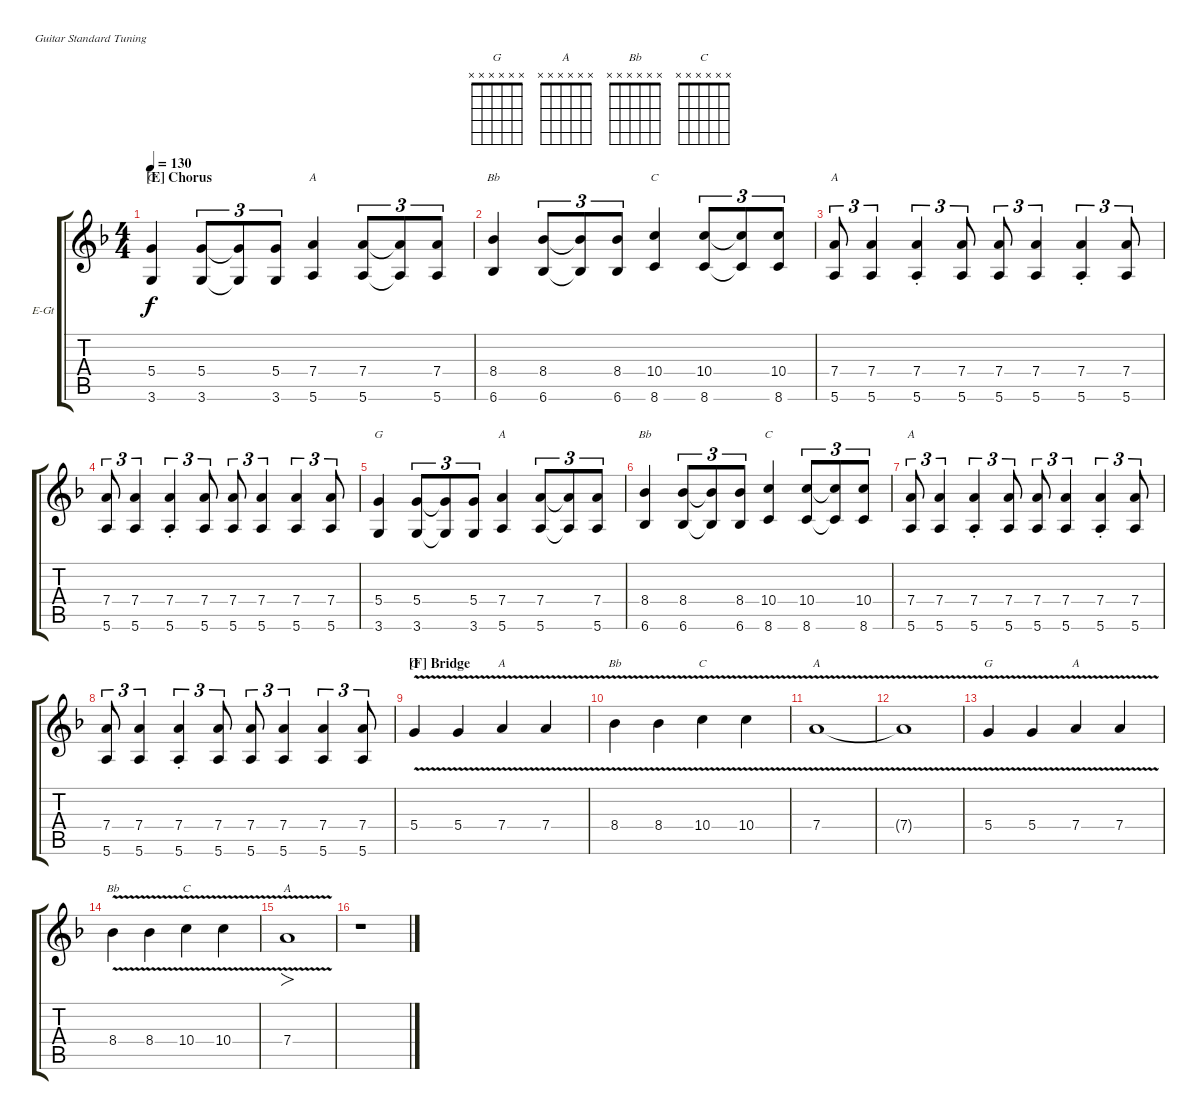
\defaultSystemsLayout 4
\bracketExtendMode groupsimilarinstruments
\firstSystemTrackNameOrientation horizontal
\otherSystemsTrackNameOrientation horizontal
\track ("Alex Turner" "E-Gt") {instrument distortionguitar}
\staff {score tabs}
\tuning (E4 B3 G3 D3 A2 E2)
\chord ("G" x x x x x x)
\chord ("A" x x x x x x)
\chord ("Bb" x x x x x x)
\chord ("C" x x x x x x)
\ts (4 4)
\section ("E" "Chorus")
\tempo 130
\clef g2
\ks f
(3.6 5.4).4{ch "G" dy f} (3.6 5.4).8{tu (3 2)} (3.6{t} 5.4{t}).8{tu (3 2)} (5.4 3.6).8{tu (3 2)} (5.6 7.4).4{ch "A"} (5.6 7.4).8{tu (3 2)} (5.6{t} 7.4{t}).8{tu (3 2)} (7.4 5.6).8{tu (3 2)} |
(6.6 8.4).4{ch "Bb"} (6.6 8.4).8{tu (3 2)} (6.6{t} 8.4{t}).8{tu (3 2)} (8.4 6.6).8{tu (3 2)} (8.6 10.4).4{ch "C"} (8.6 10.4).8{tu (3 2)} (8.6{t} 10.4{t}).8{tu (3 2)} (10.4 8.6).8{tu (3 2)} |
(5.6 7.4).8{tu (3 2) ch "A"} (7.4 5.6).4{tu (3 2)} (5.6{st} 7.4{st}).4{tu (3 2)} (7.4 5.6).8{tu (3 2)} (5.6 7.4).8{tu (3 2)} (7.4 5.6).4{tu (3 2)} (5.6{st} 7.4{st}).4{tu (3 2)} (7.4 5.6).8{tu (3 2)} |
(5.6 7.4).8{tu (3 2)} (7.4 5.6).4{tu (3 2)} (5.6{st} 7.4{st}).4{tu (3 2)} (7.4 5.6).8{tu (3 2)} (5.6 7.4).8{tu (3 2)} (7.4 5.6).4{tu (3 2)} (5.6 7.4).4{tu (3 2)} (7.4 5.6).8{tu (3 2)} |
(3.6 5.4).4{ch "G"} (3.6 5.4).8{tu (3 2)} (3.6{t} 5.4{t}).8{tu (3 2)} (5.4 3.6).8{tu (3 2)} (5.6 7.4).4{ch "A"} (5.6 7.4).8{tu (3 2)} (5.6{t} 7.4{t}).8{tu (3 2)} (7.4 5.6).8{tu (3 2)} |
(6.6 8.4).4{ch "Bb"} (6.6 8.4).8{tu (3 2)} (6.6{t} 8.4{t}).8{tu (3 2)} (8.4 6.6).8{tu (3 2)} (8.6 10.4).4{ch "C"} (8.6 10.4).8{tu (3 2)} (8.6{t} 10.4{t}).8{tu (3 2)} (10.4 8.6).8{tu (3 2)} |
(5.6 7.4).8{tu (3 2) ch "A"} (7.4 5.6).4{tu (3 2)} (5.6{st} 7.4{st}).4{tu (3 2)} (7.4 5.6).8{tu (3 2)} (5.6 7.4).8{tu (3 2)} (7.4 5.6).4{tu (3 2)} (5.6{st} 7.4{st}).4{tu (3 2)} (7.4 5.6).8{tu (3 2)} |
(5.6 7.4).8{tu (3 2)} (7.4 5.6).4{tu (3 2)} (5.6{st} 7.4{st}).4{tu (3 2)} (7.4 5.6).8{tu (3 2)} (5.6 7.4).8{tu (3 2)} (7.4 5.6).4{tu (3 2)} (5.6 7.4).4{tu (3 2)} (7.4 5.6).8{tu (3 2)} |
\section ("F" "Bridge")
5.4{v}.4{ch "G"} 5.4{v}.4 7.4{v}.4{ch "A"} 7.4{v}.4 |
8.4{v}.4{ch "Bb"} 8.4{v}.4 10.4{v}.4{ch "C"} 10.4{v}.4 |
7.4{v}.1{ch "A"} |
7.4{v t}.1 |
5.4{v}.4{ch "G"} 5.4{v}.4 7.4{v}.4{ch "A"} 7.4{v}.4 |
8.4{v}.4{ch "Bb"} 8.4{v}.4 10.4{v}.4{ch "C"} 10.4{v}.4 |
7.4{v}.1{fo ch "A"} |
r.1
